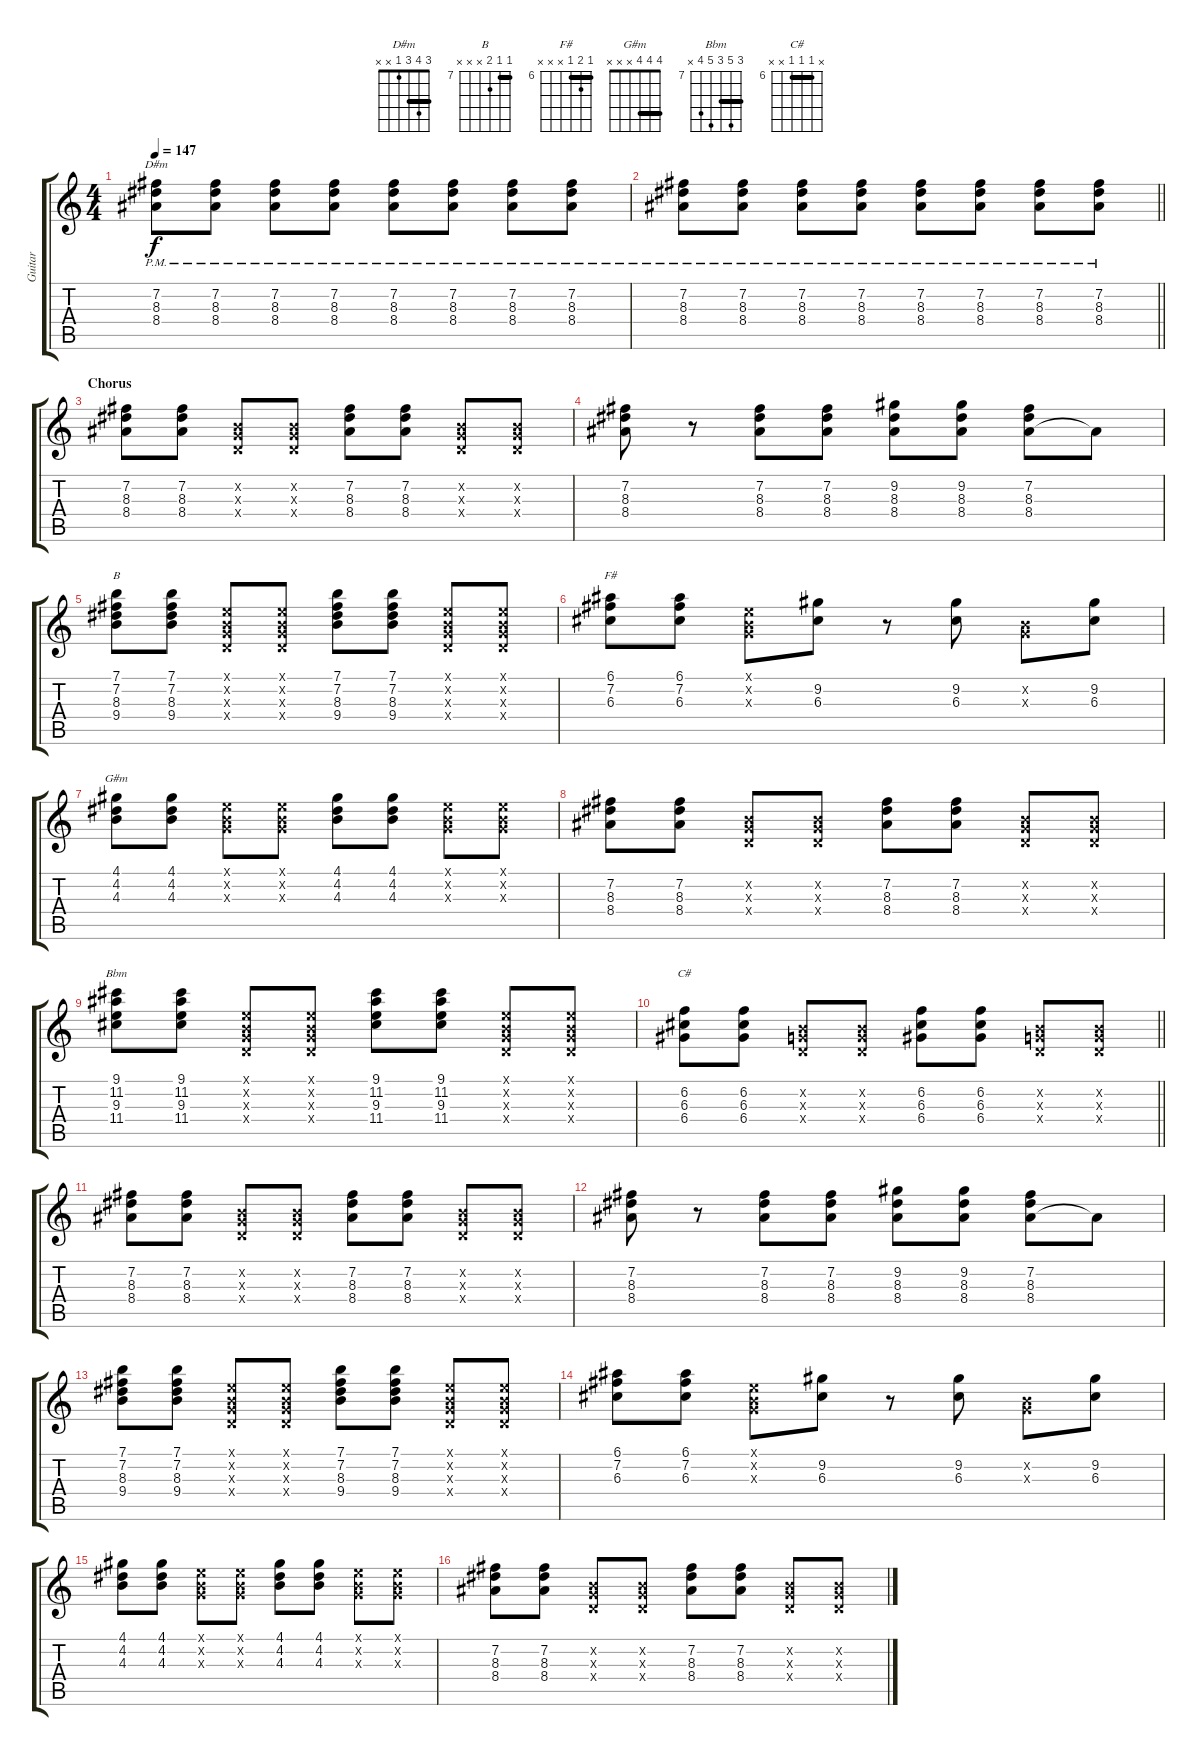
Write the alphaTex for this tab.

\track ("Guitar" "Guitar") {instrument overdrivenguitar}
\staff {score tabs}
\tuning (E4 B3 G3 D3 A2 E2) {hide}
\chord ("D#m" 3 4 3 1 x x) {barre 3}
\chord ("B" 7 7 8 x x x) {firstfret 7 barre 7}
\chord ("F#" 6 7 6 x x x) {firstfret 6 barre 6}
\chord ("G#m" 4 4 4 x x x) {barre 4}
\chord ("Bbm" 9 11 9 11 10 x) {firstfret 7 barre 9}
\chord ("C#" x 6 6 6 x x) {firstfret 6 barre 6}
\ts (4 4)
\tempo 147
\clef g2
\ks c
(7.2{pm} 8.3{pm} 8.4{pm}).8{ch "D#m" dy f} (7.2{pm} 8.3{pm} 8.4{pm}).8 (7.2{pm} 8.3{pm} 8.4{pm}).8 (7.2{pm} 8.3{pm} 8.4{pm}).8 (7.2{pm} 8.3{pm} 8.4{pm}).8 (7.2{pm} 8.3{pm} 8.4{pm}).8 (7.2{pm} 8.3{pm} 8.4{pm}).8 (7.2{pm} 8.3{pm} 8.4{pm}).8 |
\barLineRight lightlight
(7.2{pm} 8.3{pm} 8.4{pm}).8 (7.2{pm} 8.3{pm} 8.4{pm}).8 (7.2{pm} 8.3{pm} 8.4{pm}).8 (7.2{pm} 8.3{pm} 8.4{pm}).8 (7.2{pm} 8.3{pm} 8.4{pm}).8 (7.2{pm} 8.3{pm} 8.4{pm}).8 (7.2{pm} 8.3{pm} 8.4{pm}).8 (7.2{pm} 8.3{pm} 8.4{pm}).8 |
\section ("" "Chorus")
(7.2 8.3 8.4).8{instrument overdrivenguitar} (7.2 8.3 8.4).8 (0.2{x} 0.3{x} 0.4{x}).8 (0.2{x} 0.3{x} 0.4{x}).8 (7.2 8.3 8.4).8 (7.2 8.3 8.4).8 (0.2{x} 0.3{x} 0.4{x}).8 (0.2{x} 0.3{x} 0.4{x}).8 |
(7.2 8.3 8.4).8 r.8 (7.2 8.3 8.4).8 (7.2 8.3 8.4).8 (9.2 8.3 8.4).8 (9.2 8.3 8.4).8 (7.2 8.3 8.4).8 8.4{t}.8 |
(7.1 7.2 8.3 9.4).8{ch "B"} (7.1 7.2 8.3 9.4).8 (0.1{x} 0.2{x} 0.3{x} 0.4{x}).8 (0.1{x} 0.2{x} 0.3{x} 0.4{x}).8 (7.1 7.2 8.3 9.4).8 (7.1 7.2 8.3 9.4).8 (0.1{x} 0.2{x} 0.3{x} 0.4{x}).8 (0.1{x} 0.2{x} 0.3{x} 0.4{x}).8 |
(6.1 7.2 6.3).8{ch "F#"} (6.1 7.2 6.3).8 (0.1{x} 0.2{x} 0.3{x}).8 (9.2 6.3).8 r.8 (9.2 6.3).8 (0.2{x} 0.3{x}).8 (9.2 6.3).8 |
(4.1 4.2 4.3).8{ch "G#m"} (4.1 4.2 4.3).8 (0.1{x} 0.2{x} 0.3{x}).8 (0.1{x} 0.2{x} 0.3{x}).8 (4.1 4.2 4.3).8 (4.1 4.2 4.3).8 (0.1{x} 0.2{x} 0.3{x}).8 (0.1{x} 0.2{x} 0.3{x}).8 |
(7.2 8.3 8.4).8 (7.2 8.3 8.4).8 (0.2{x} 0.3{x} 0.4{x}).8 (0.2{x} 0.3{x} 0.4{x}).8 (7.2 8.3 8.4).8 (7.2 8.3 8.4).8 (0.2{x} 0.3{x} 0.4{x}).8 (0.2{x} 0.3{x} 0.4{x}).8 |
(9.1 11.2 9.3 11.4).8{ch "Bbm"} (9.1 11.2 9.3 11.4).8 (0.1{x} 0.2{x} 0.3{x} 0.4{x}).8 (0.1{x} 0.2{x} 0.3{x} 0.4{x}).8 (9.1 11.2 9.3 11.4).8 (9.1 11.2 9.3 11.4).8 (0.1{x} 0.2{x} 0.3{x} 0.4{x}).8 (0.1{x} 0.2{x} 0.3{x} 0.4{x}).8 |
\barLineRight lightlight
(6.2 6.3 6.4).8{ch "C#"} (6.2 6.3 6.4).8 (0.2{x} 0.3{x} 0.4{x}).8 (0.2{x} 0.3{x} 0.4{x}).8 (6.2 6.3 6.4).8 (6.2 6.3 6.4).8 (0.2{x} 0.3{x} 0.4{x}).8 (0.2{x} 0.3{x} 0.4{x}).8 |
(7.2 8.3 8.4).8 (7.2 8.3 8.4).8 (0.2{x} 0.3{x} 0.4{x}).8 (0.2{x} 0.3{x} 0.4{x}).8 (7.2 8.3 8.4).8 (7.2 8.3 8.4).8 (0.2{x} 0.3{x} 0.4{x}).8 (0.2{x} 0.3{x} 0.4{x}).8 |
(7.2 8.3 8.4).8 r.8 (7.2 8.3 8.4).8 (7.2 8.3 8.4).8 (9.2 8.3 8.4).8 (9.2 8.3 8.4).8 (7.2 8.3 8.4).8 8.4{t}.8 |
(7.1 7.2 8.3 9.4).8 (7.1 7.2 8.3 9.4).8 (0.1{x} 0.2{x} 0.3{x} 0.4{x}).8 (0.1{x} 0.2{x} 0.3{x} 0.4{x}).8 (7.1 7.2 8.3 9.4).8 (7.1 7.2 8.3 9.4).8 (0.1{x} 0.2{x} 0.3{x} 0.4{x}).8 (0.1{x} 0.2{x} 0.3{x} 0.4{x}).8 |
(6.1 7.2 6.3).8 (6.1 7.2 6.3).8 (0.1{x} 0.2{x} 0.3{x}).8 (9.2 6.3).8 r.8 (9.2 6.3).8 (0.2{x} 0.3{x}).8 (9.2 6.3).8 |
(4.1 4.2 4.3).8 (4.1 4.2 4.3).8 (0.1{x} 0.2{x} 0.3{x}).8 (0.1{x} 0.2{x} 0.3{x}).8 (4.1 4.2 4.3).8 (4.1 4.2 4.3).8 (0.1{x} 0.2{x} 0.3{x}).8 (0.1{x} 0.2{x} 0.3{x}).8 |
(7.2 8.3 8.4).8 (7.2 8.3 8.4).8 (0.2{x} 0.3{x} 0.4{x}).8 (0.2{x} 0.3{x} 0.4{x}).8 (7.2 8.3 8.4).8 (7.2 8.3 8.4).8 (0.2{x} 0.3{x} 0.4{x}).8 (0.2{x} 0.3{x} 0.4{x}).8
